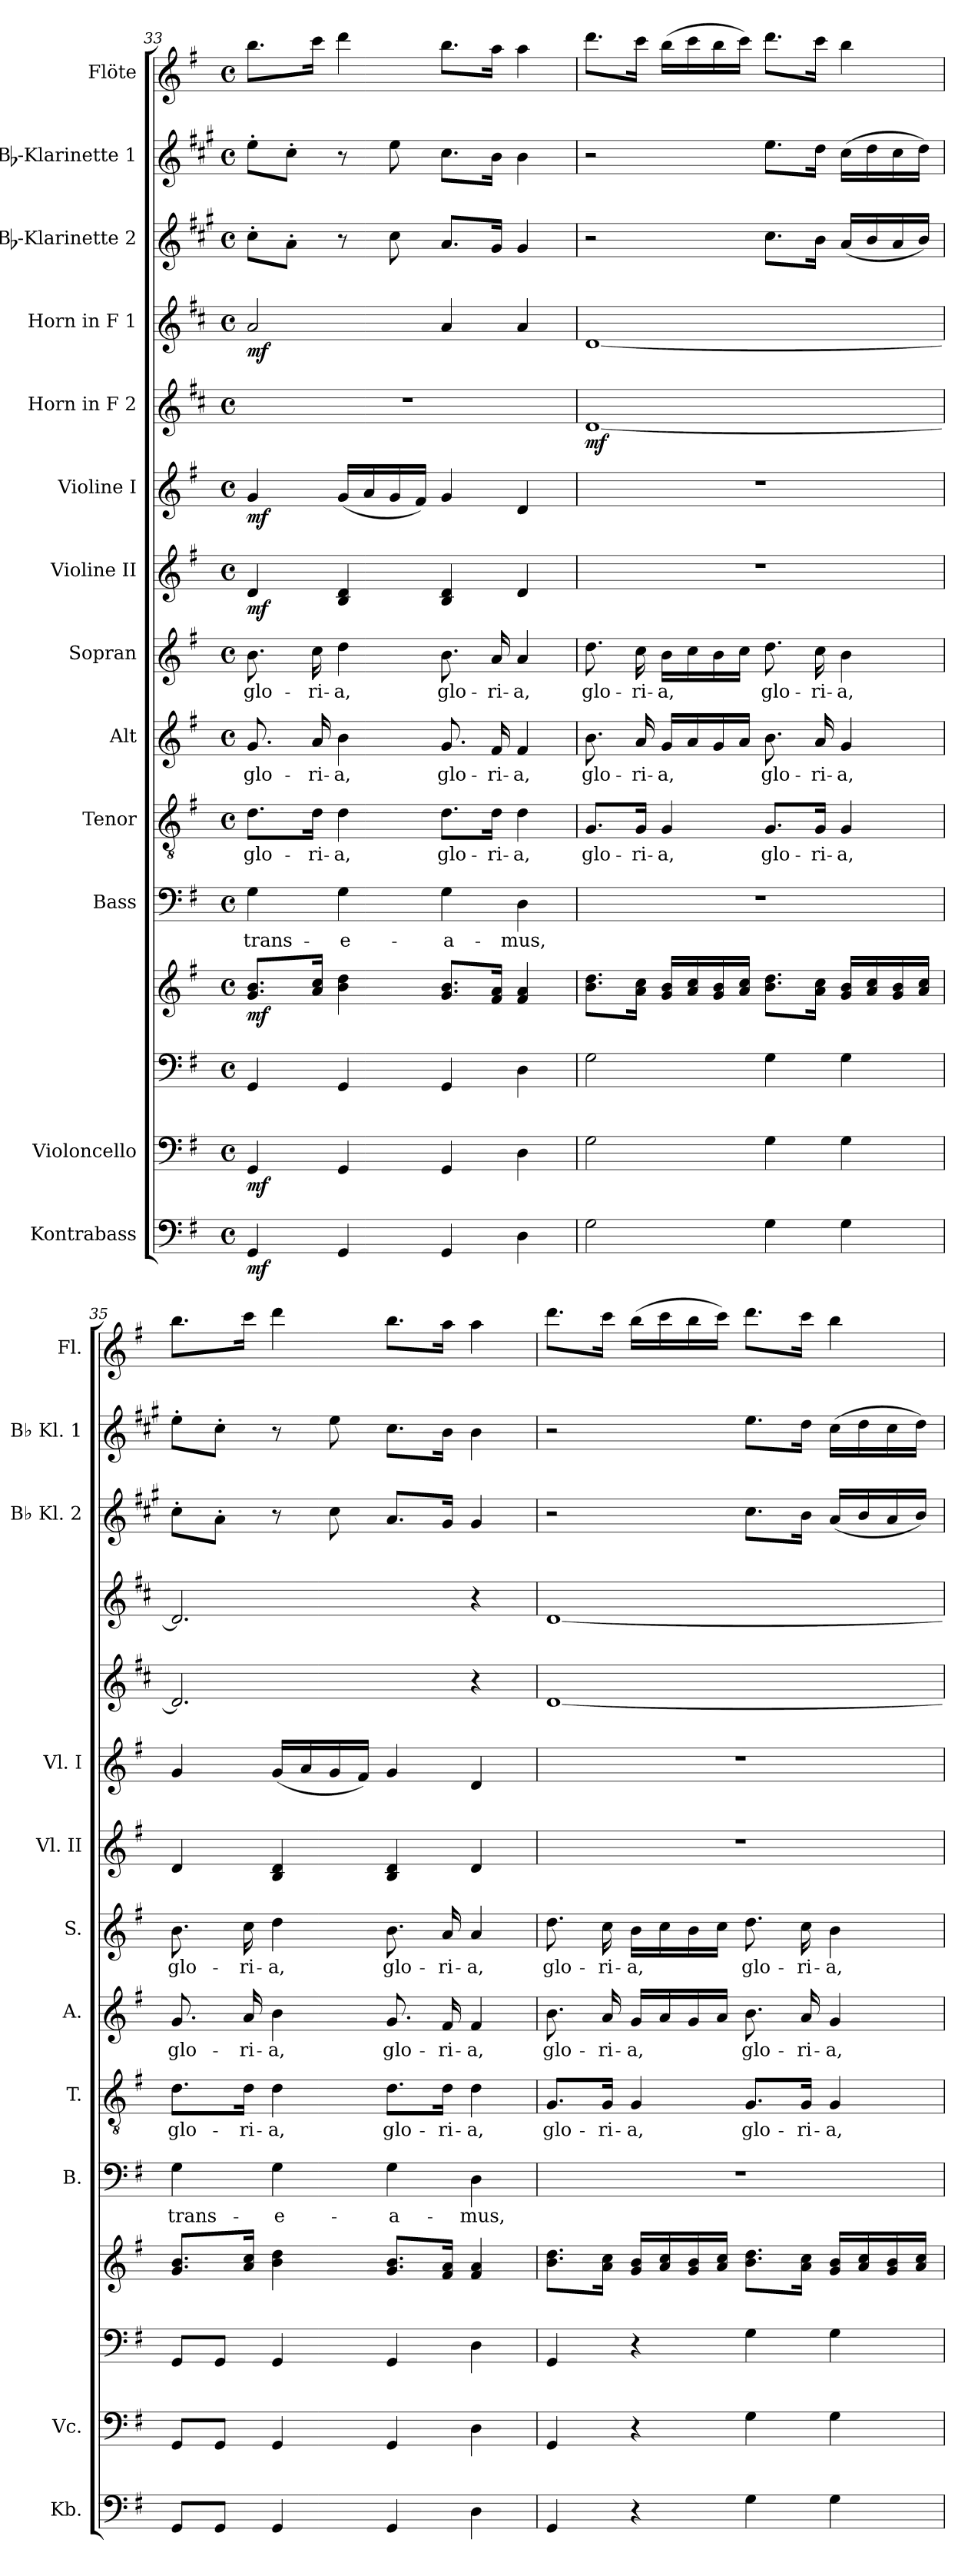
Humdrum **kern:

**kern	**dynam	**kern	**dynam	**kern	**kern	**dynam	**kern	**text	**kern	**text	**kern	**text	**kern	**text	**kern	**dynam	**kern	**dynam	**kern	**dynam	**kern	**dynam	**kern	**kern	**kern
*part14	*part14	*part13	*part13	*part12	*part12	*part12	*part11	*part11	*part10	*part10	*part9	*part9	*part8	*part8	*part7	*part7	*part6	*part6	*part5	*part5	*part4	*part4	*part3	*part2	*part1
*staff15	*staff15	*staff14	*staff14	*staff13	*staff12	*staff12/13	*staff11	*staff11	*staff10	*staff10	*staff9	*staff9	*staff8	*staff8	*staff7	*staff7	*staff6	*staff6	*staff5	*staff5	*staff4	*staff4	*staff3	*staff2	*staff1
*I"Kontrabass	*	*I"Violoncello	*	*	*	*	*I"Bass	*	*I"Tenor	*	*I"Alt	*	*I"Sopran	*	*I"Violine II	*	*I"Violine I	*	*I"Horn in F 2	*	*I"Horn in F 1	*	*I"Bb-Klarinette 2	*I"Bb-Klarinette 1	*I"Flöte
*I'Kb.	*	*I'Vc.	*	*	*	*	*I'B.	*	*I'T.	*	*I'A.	*	*I'S.	*	*I'Vl. II	*	*I'Vl. I	*	*	*	*	*	*I'Bb Kl. 2	*I'Bb Kl. 1	*I'Fl.
*clefF4	*	*clefF4	*	*clefF4	*clefG2	*	*clefF4	*	*clefGv2	*	*clefG2	*	*clefG2	*	*clefG2	*	*clefG2	*	*clefG2	*	*clefG2	*	*clefG2	*clefG2	*clefG2
*ITrd7c12	*	*	*	*	*	*	*	*	*	*	*	*	*	*	*	*	*	*	*ITrd4c7	*	*ITrd4c7	*	*ITrd1c2	*ITrd1c2	*
*k[f#]	*	*k[f#]	*	*k[f#]	*k[f#]	*	*k[f#]	*	*k[f#]	*	*k[f#]	*	*k[f#]	*	*k[f#]	*	*k[f#]	*	*k[f#]	*	*k[f#]	*	*k[f#]	*k[f#]	*k[f#]
*G:	*	*G:	*	*G:	*G:	*	*G:	*	*G:	*	*G:	*	*G:	*	*G:	*	*G:	*	*G:	*	*G:	*	*G:	*G:	*G:
*M4/4	*	*M4/4	*	*M4/4	*M4/4	*	*M4/4	*	*M4/4	*	*M4/4	*	*M4/4	*	*M4/4	*	*M4/4	*	*M4/4	*	*M4/4	*	*M4/4	*M4/4	*M4/4
*met(c)	*	*met(c)	*	*met(c)	*met(c)	*	*met(c)	*	*met(c)	*	*met(c)	*	*met(c)	*	*met(c)	*	*met(c)	*	*met(c)	*	*met(c)	*	*met(c)	*met(c)	*met(c)
=33	=33	=33	=33	=33	=33	=33	=33	=33	=33	=33	=33	=33	=33	=33	=33	=33	=33	=33	=33	=33	=33	=33	=33	=33	=33
!	!LO:DY:b	!	!LO:DY:b	!	!	!LO:DY:b	!	!LO:LY:b	!	!LO:LY:b	!	!LO:LY:b	!	!LO:LY:b	!	!LO:DY:b	!	!LO:DY:b	!	!	!	!LO:DY:b	!	!	!
4GGG/	mf	4GG/	mf	4GG/	8.g/ 8.b/L	mf	4G\	trans-	8.d\L	glo-	8.g/	glo-	8.b\	glo-	4d/	mf	4g/	mf	1r	.	2d/	mf	8b'>\L	8dd'>\L	8.bb\L
.	.	.	.	.	.	.	.	.	.	.	.	.	.	.	.	.	.	.	.	.	.	.	8g'>\J	8b'>\J	.
!	!	!	!	!	!	!	!	!	!	!LO:LY:b	!	!LO:LY:b	!	!LO:LY:b	!	!	!	!	!	!	!	!	!	!	!
.	.	.	.	.	16a/ 16cc/Jk	.	.	.	16d\Jk	-ri-	16a/	-ri-	16cc\	-ri-	.	.	.	.	.	.	.	.	.	.	16ccc\Jk
!	!	!	!	!	!	!	!	!LO:LY:b	!	!LO:LY:b	!	!LO:LY:b	!	!LO:LY:b	!	!	!	!	!	!	!	!	!	!	!
4GGG/	.	4GG/	.	4GG/	4b\ 4dd\	.	4G\	-e-	4d\	-a,	4b\	-a,	4dd\	-a,	4B/ 4d/	.	(<16g/LL	.	.	.	.	.	8r	8r	4ddd\
.	.	.	.	.	.	.	.	.	.	.	.	.	.	.	.	.	16a/	.	.	.	.	.	.	.	.
.	.	.	.	.	.	.	.	.	.	.	.	.	.	.	.	.	16g/	.	.	.	.	.	8b\	8dd\	.
.	.	.	.	.	.	.	.	.	.	.	.	.	.	.	.	.	16f#/JJ)	.	.	.	.	.	.	.	.
!	!	!	!	!	!	!	!	!LO:LY:b	!	!LO:LY:b	!	!LO:LY:b	!	!LO:LY:b	!	!	!	!	!	!	!	!	!	!	!
4GGG/	.	4GG/	.	4GG/	8.g/ 8.b/L	.	4G\	-a-	8.d\L	glo-	8.g/	glo-	8.b\	glo-	4B/ 4d/	.	4g/	.	.	.	4d/	.	8.g/L	8.b\L	8.bb\L
!	!	!	!	!	!	!	!	!	!	!LO:LY:b	!	!LO:LY:b	!	!LO:LY:b	!	!	!	!	!	!	!	!	!	!	!
.	.	.	.	.	16f#/ 16a/Jk	.	.	.	16d\Jk	-ri-	16f#/	-ri-	16a/	-ri-	.	.	.	.	.	.	.	.	16f#/Jk	16a\Jk	16aa\Jk
!	!	!	!	!	!	!	!	!LO:LY:b	!	!LO:LY:b	!	!LO:LY:b	!	!LO:LY:b	!	!	!	!	!	!	!	!	!	!	!
4DD\	.	4D\	.	4D\	4f#/ 4a/	.	4D\	-mus,	4d\	-a,	4f#/	-a,	4a/	-a,	4d/	.	4d/	.	.	.	4d/	.	4f#/	4a\	4aa\
=34	=34	=34	=34	=34	=34	=34	=34	=34	=34	=34	=34	=34	=34	=34	=34	=34	=34	=34	=34	=34	=34	=34	=34	=34	=34
!	!	!	!	!	!	!	!	!	!	!LO:LY:b	!	!LO:LY:b	!	!LO:LY:b	!	!	!	!	!	!LO:DY:b	!	!	!	!	!
2GG\	.	2G\	.	2G\	8.b\ 8.dd\L	.	1r	.	8.G/L	glo-	8.b\	glo-	8.dd\	glo-	1r	.	1r	.	[1G	mf	[1G	.	2r	2r	8.ddd\L
!	!	!	!	!	!	!	!	!	!	!LO:LY:b	!	!LO:LY:b	!	!LO:LY:b	!	!	!	!	!	!	!	!	!	!	!
.	.	.	.	.	16a\ 16cc\Jk	.	.	.	16G/Jk	-ri-	16a/	-ri-	16cc\	-ri-	.	.	.	.	.	.	.	.	.	.	16ccc\Jk
!	!	!	!	!	!	!	!	!	!	!LO:LY:b	!	!LO:LY:b	!	!LO:LY:b	!	!	!	!	!	!	!	!	!	!	!
.	.	.	.	.	16g/ 16b/LL	.	.	.	4G/	-a,	16g/LL	-a,	16b\LL	-a,	.	.	.	.	.	.	.	.	.	.	(>16bb\LL
.	.	.	.	.	16a/ 16cc/	.	.	.	.	.	16a/	.	16cc\	.	.	.	.	.	.	.	.	.	.	.	16ccc\
.	.	.	.	.	16g/ 16b/	.	.	.	.	.	16g/	.	16b\	.	.	.	.	.	.	.	.	.	.	.	16bb\
.	.	.	.	.	16a/ 16cc/JJ	.	.	.	.	.	16a/JJ	.	16cc\JJ	.	.	.	.	.	.	.	.	.	.	.	16ccc\JJ)
!	!	!	!	!	!	!	!	!	!	!LO:LY:b	!	!LO:LY:b	!	!LO:LY:b	!	!	!	!	!	!	!	!	!	!	!
4GG\	.	4G\	.	4G\	8.b\ 8.dd\L	.	.	.	8.G/L	glo-	8.b\	glo-	8.dd\	glo-	.	.	.	.	.	.	.	.	8.b\L	8.dd\L	8.ddd\L
!	!	!	!	!	!	!	!	!	!	!LO:LY:b	!	!LO:LY:b	!	!LO:LY:b	!	!	!	!	!	!	!	!	!	!	!
.	.	.	.	.	16a\ 16cc\Jk	.	.	.	16G/Jk	-ri-	16a/	-ri-	16cc\	-ri-	.	.	.	.	.	.	.	.	16a\Jk	16cc\Jk	16ccc\Jk
!	!	!	!	!	!	!	!	!	!	!LO:LY:b	!	!LO:LY:b	!	!LO:LY:b	!	!	!	!	!	!	!	!	!	!	!
4GG\	.	4G\	.	4G\	16g/ 16b/LL	.	.	.	4G/	-a,	4g/	-a,	4b\	-a,	.	.	.	.	.	.	.	.	(<16g/LL	(>16b\LL	4bb\
.	.	.	.	.	16a/ 16cc/	.	.	.	.	.	.	.	.	.	.	.	.	.	.	.	.	.	16a/	16cc\	.
.	.	.	.	.	16g/ 16b/	.	.	.	.	.	.	.	.	.	.	.	.	.	.	.	.	.	16g/	16b\	.
.	.	.	.	.	16a/ 16cc/JJ	.	.	.	.	.	.	.	.	.	.	.	.	.	.	.	.	.	16a/JJ)	16cc\JJ)	.
!!LO:PB:g=z
=35	=35	=35	=35	=35	=35	=35	=35	=35	=35	=35	=35	=35	=35	=35	=35	=35	=35	=35	=35	=35	=35	=35	=35	=35	=35
!	!	!	!	!	!	!	!	!LO:LY:b	!	!LO:LY:b	!	!LO:LY:b	!	!LO:LY:b	!	!	!	!	!	!	!	!	!	!	!
8GGG/L	.	8GG/L	.	8GG/L	8.g/ 8.b/L	.	4G\	trans-	8.d\L	glo-	8.g/	glo-	8.b\	glo-	4d/	.	4g/	.	2.G/]	.	2.G/]	.	8b'>\L	8dd'>\L	8.bb\L
8GGG/J	.	8GG/J	.	8GG/J	.	.	.	.	.	.	.	.	.	.	.	.	.	.	.	.	.	.	8g'>\J	8b'>\J	.
!	!	!	!	!	!	!	!	!	!	!LO:LY:b	!	!LO:LY:b	!	!LO:LY:b	!	!	!	!	!	!	!	!	!	!	!
.	.	.	.	.	16a/ 16cc/Jk	.	.	.	16d\Jk	-ri-	16a/	-ri-	16cc\	-ri-	.	.	.	.	.	.	.	.	.	.	16ccc\Jk
!	!	!	!	!	!	!	!	!LO:LY:b	!	!LO:LY:b	!	!LO:LY:b	!	!LO:LY:b	!	!	!	!	!	!	!	!	!	!	!
4GGG/	.	4GG/	.	4GG/	4b\ 4dd\	.	4G\	-e-	4d\	-a,	4b\	-a,	4dd\	-a,	4B/ 4d/	.	(<16g/LL	.	.	.	.	.	8r	8r	4ddd\
.	.	.	.	.	.	.	.	.	.	.	.	.	.	.	.	.	16a/	.	.	.	.	.	.	.	.
.	.	.	.	.	.	.	.	.	.	.	.	.	.	.	.	.	16g/	.	.	.	.	.	8b\	8dd\	.
.	.	.	.	.	.	.	.	.	.	.	.	.	.	.	.	.	16f#/JJ)	.	.	.	.	.	.	.	.
!	!	!	!	!	!	!	!	!LO:LY:b	!	!LO:LY:b	!	!LO:LY:b	!	!LO:LY:b	!	!	!	!	!	!	!	!	!	!	!
4GGG/	.	4GG/	.	4GG/	8.g/ 8.b/L	.	4G\	-a-	8.d\L	glo-	8.g/	glo-	8.b\	glo-	4B/ 4d/	.	4g/	.	.	.	.	.	8.g/L	8.b\L	8.bb\L
!	!	!	!	!	!	!	!	!	!	!LO:LY:b	!	!LO:LY:b	!	!LO:LY:b	!	!	!	!	!	!	!	!	!	!	!
.	.	.	.	.	16f#/ 16a/Jk	.	.	.	16d\Jk	-ri-	16f#/	-ri-	16a/	-ri-	.	.	.	.	.	.	.	.	16f#/Jk	16a\Jk	16aa\Jk
!	!	!	!	!	!	!	!	!LO:LY:b	!	!LO:LY:b	!	!LO:LY:b	!	!LO:LY:b	!	!	!	!	!	!	!	!	!	!	!
4DD\	.	4D\	.	4D\	4f#/ 4a/	.	4D\	-mus,	4d\	-a,	4f#/	-a,	4a/	-a,	4d/	.	4d/	.	4r	.	4r	.	4f#/	4a\	4aa\
=36	=36	=36	=36	=36	=36	=36	=36	=36	=36	=36	=36	=36	=36	=36	=36	=36	=36	=36	=36	=36	=36	=36	=36	=36	=36
!	!	!	!	!	!	!	!	!	!	!LO:LY:b	!	!LO:LY:b	!	!LO:LY:b	!	!	!	!	!	!	!	!	!	!	!
4GGG/	.	4GG/	.	4GG/	8.b\ 8.dd\L	.	1r	.	8.G/L	glo-	8.b\	glo-	8.dd\	glo-	1r	.	1r	.	[1G	.	[1G	.	2r	2r	8.ddd\L
!	!	!	!	!	!	!	!	!	!	!LO:LY:b	!	!LO:LY:b	!	!LO:LY:b	!	!	!	!	!	!	!	!	!	!	!
.	.	.	.	.	16a\ 16cc\Jk	.	.	.	16G/Jk	-ri-	16a/	-ri-	16cc\	-ri-	.	.	.	.	.	.	.	.	.	.	16ccc\Jk
!	!	!	!	!	!	!	!	!	!	!LO:LY:b	!	!LO:LY:b	!	!LO:LY:b	!	!	!	!	!	!	!	!	!	!	!
4r	.	4r	.	4r	16g/ 16b/LL	.	.	.	4G/	-a,	16g/LL	-a,	16b\LL	-a,	.	.	.	.	.	.	.	.	.	.	(>16bb\LL
.	.	.	.	.	16a/ 16cc/	.	.	.	.	.	16a/	.	16cc\	.	.	.	.	.	.	.	.	.	.	.	16ccc\
.	.	.	.	.	16g/ 16b/	.	.	.	.	.	16g/	.	16b\	.	.	.	.	.	.	.	.	.	.	.	16bb\
.	.	.	.	.	16a/ 16cc/JJ	.	.	.	.	.	16a/JJ	.	16cc\JJ	.	.	.	.	.	.	.	.	.	.	.	16ccc\JJ)
!	!	!	!	!	!	!	!	!	!	!LO:LY:b	!	!LO:LY:b	!	!LO:LY:b	!	!	!	!	!	!	!	!	!	!	!
4GG\	.	4G\	.	4G\	8.b\ 8.dd\L	.	.	.	8.G/L	glo-	8.b\	glo-	8.dd\	glo-	.	.	.	.	.	.	.	.	8.b\L	8.dd\L	8.ddd\L
!	!	!	!	!	!	!	!	!	!	!LO:LY:b	!	!LO:LY:b	!	!LO:LY:b	!	!	!	!	!	!	!	!	!	!	!
.	.	.	.	.	16a\ 16cc\Jk	.	.	.	16G/Jk	-ri-	16a/	-ri-	16cc\	-ri-	.	.	.	.	.	.	.	.	16a\Jk	16cc\Jk	16ccc\Jk
!	!	!	!	!	!	!	!	!	!	!LO:LY:b	!	!LO:LY:b	!	!LO:LY:b	!	!	!	!	!	!	!	!	!	!	!
4GG\	.	4G\	.	4G\	16g/ 16b/LL	.	.	.	4G/	-a,	4g/	-a,	4b\	-a,	.	.	.	.	.	.	.	.	(<16g/LL	(>16b\LL	4bb\
.	.	.	.	.	16a/ 16cc/	.	.	.	.	.	.	.	.	.	.	.	.	.	.	.	.	.	16a/	16cc\	.
.	.	.	.	.	16g/ 16b/	.	.	.	.	.	.	.	.	.	.	.	.	.	.	.	.	.	16g/	16b\	.
.	.	.	.	.	16a/ 16cc/JJ	.	.	.	.	.	.	.	.	.	.	.	.	.	.	.	.	.	16a/JJ)	16cc\JJ)	.
=	=	=	=	=	=	=	=	=	=	=	=	=	=	=	=	=	=	=	=	=	=	=	=	=	=
*-	*-	*-	*-	*-	*-	*-	*-	*-	*-	*-	*-	*-	*-	*-	*-	*-	*-	*-	*-	*-	*-	*-	*-	*-	*-
